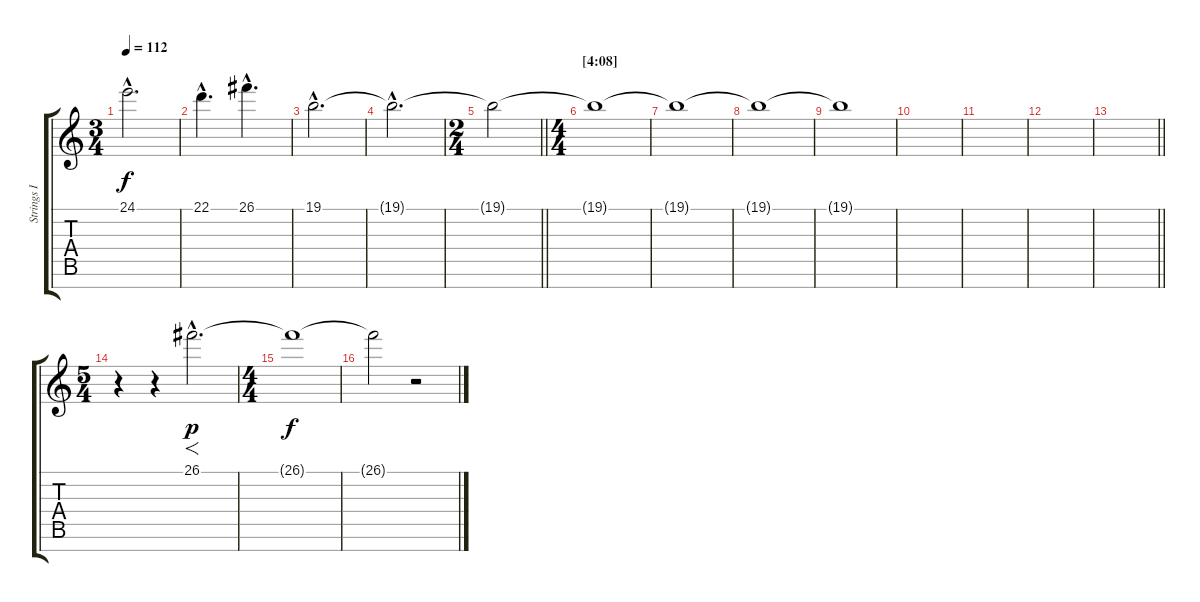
\track ("Strings I" "Strings I") {instrument stringensemble1}
\staff {score tabs}
\tuning (E4 B3 G3 D3 A2 E2 B1) {hide}
\ts (3 4)
\tempo 112
\clef g2
\ks c
24.1{hac}.2{d dy f} |
22.1{hac}.4{d} 26.1{hac}.4{d} |
19.1{hac}.2{d volume 13} |
19.1{hac t}.2{d} |
\ts (2 4)
\barLineRight lightlight
19.1{t}.2{volume 6} |
\ts (4 4)
\section ("" "[4:08]")
19.1{t}.1 |
19.1{t}.1 |
19.1{t}.1{volume 1} |
19.1{t}.1 |
|
|
|
\barLineRight lightlight
|
\ts (5 4)
r.4{volume 13} r.4 26.1{hac}.2{f d dy p} |
\ts (4 4)
26.1{t}.1{dy f volume 3} |
26.1{t}.2 r.2
